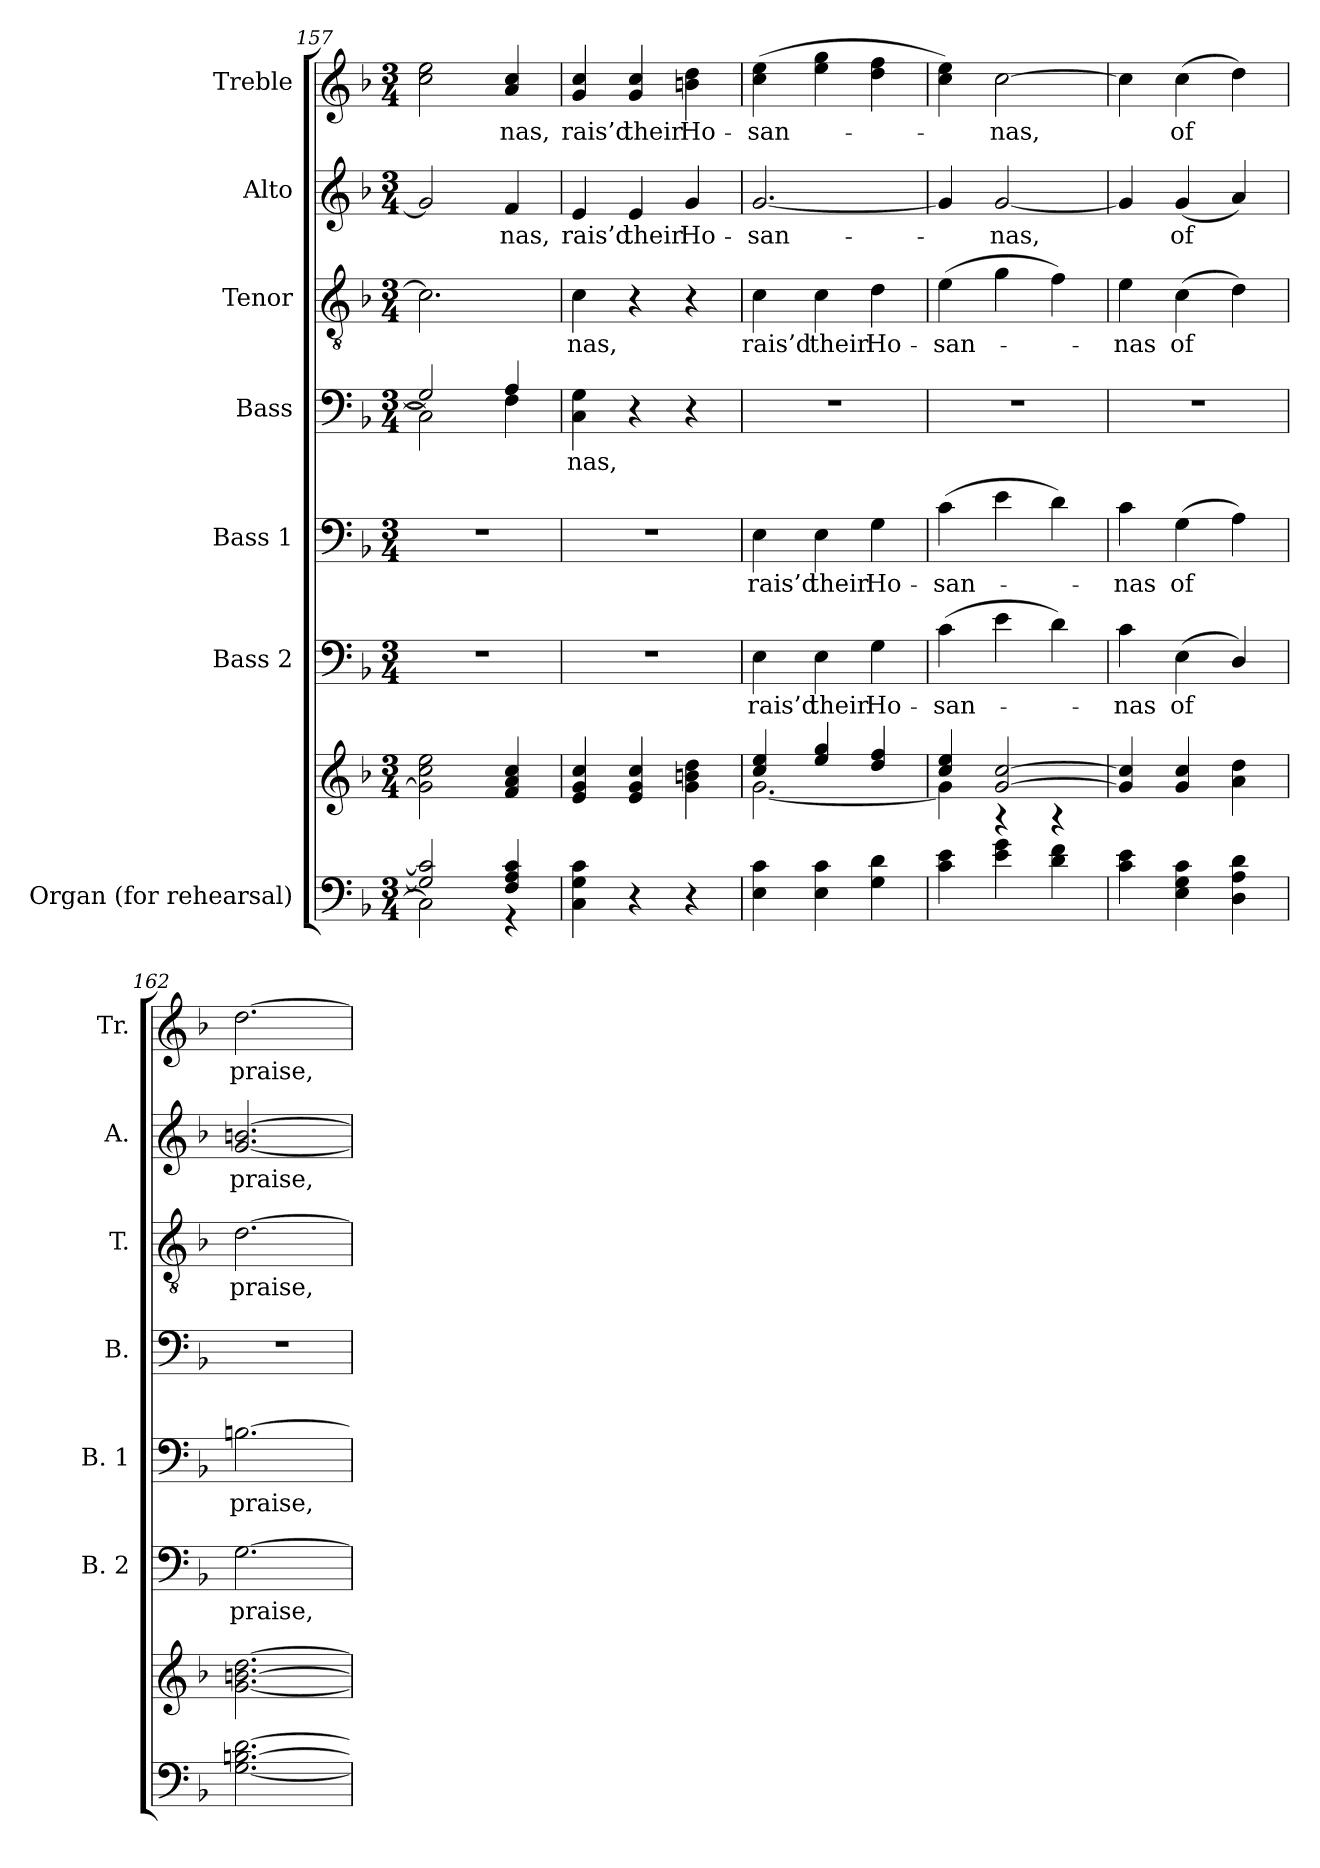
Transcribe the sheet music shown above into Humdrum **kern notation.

**kern	**kern	**kern	**text	**kern	**text	**kern	**text	**kern	**text	**kern	**text	**kern	**text
*part7	*part7	*part6	*part6	*part5	*part5	*part4	*part4	*part3	*part3	*part2	*part2	*part1	*part1
*staff8	*staff7	*staff6	*staff6	*staff5	*staff5	*staff4	*staff4	*staff3	*staff3	*staff2	*staff2	*staff1	*staff1
*I"Organ (for rehearsal)	*	*I"Bass 2	*	*I"Bass 1	*	*I"Bass	*	*I"Tenor	*	*I"Alto	*	*I"Treble	*
*	*	*I'B. 2	*	*I'B. 1	*	*I'B.	*	*I'T.	*	*I'A.	*	*I'Tr.	*
*clefF4	*clefG2	*clefF4	*	*clefF4	*	*clefF4	*	*clefGv2	*	*clefG2	*	*clefG2	*
*	*	*	*	*	*	*	*	*ITrd7c12	*	*	*	*	*
*k[b-]	*k[b-]	*k[b-]	*	*k[b-]	*	*k[b-]	*	*k[b-]	*	*k[b-]	*	*k[b-]	*
*F:	*F:	*F:	*	*F:	*	*F:	*	*F:	*	*F:	*	*F:	*
*M3/4	*M3/4	*M3/4	*	*M3/4	*	*M3/4	*	*M3/4	*	*M3/4	*	*M3/4	*
=157	=157	=157	=157	=157	=157	=157	=157	=157	=157	=157	=157	=157	=157
*^	*	*	*	*	*	*	*	*	*	*	*	*	*
!	!	!	!LO:N:vis=1	!	!LO:N:vis=1	!	!	!	!	!	!	!	!	!
*	*	*	*	*	*	*	*^	*	*	*	*	*	*	*
2Gi/] 2ci]	2Ci\]	2gi\] 2cci 2eei	2.r	.	2.r	.	2Gi/]	2Ci\]	.	2.Ci\]	.	2gi/]	.	2cci\ 2eei	.
!	!	!	!	!	!	!	!	!	!	!	!	!	!LO:LY:b:color=#000000	!	!
!	!	!	!	!	!	!	!	!	!	!	!	!	!	!	!LO:LY:b:color=#000000
4Fi/ 4Ai 4ci	4r	4fi/ 4ai 4cci	.	.	.	.	4Ai/	4Fi\	.	.	.	4fi/	-nas,	4ai/ 4cci	-nas,
=158	=158	=158	=158	=158	=158	=158	=158	=158	=158	=158	=158	=158	=158	=158	=158
!	!	!	!LO:N:vis=1	!	!LO:N:vis=1	!	!	!	!	!	!	!	!	!	!
*v	*v	*	*	*	*	*	*v	*v	*	*	*	*	*	*	*
*^	*	*	*	*	*	*^	*	*	*	*	*	*	*
!	!	!	!	!	!	!	!	!	!LO:LY:b:color=#000000	!	!	!	!	!	!
*v	*v	*	*	*	*	*	*v	*v	*	*	*	*	*	*	*
*^	*	*	*	*	*	*^	*	*	*	*	*	*	*
!	!	!	!	!	!	!	!	!	!	!	!LO:LY:b:color=#000000	!	!	!	!
*v	*v	*	*	*	*	*	*v	*v	*	*	*	*	*	*	*
*^	*	*	*	*	*	*^	*	*	*	*	*	*	*
!	!	!	!	!	!	!	!	!	!	!	!	!	!LO:LY:b:color=#000000	!	!
*v	*v	*	*	*	*	*	*v	*v	*	*	*	*	*	*	*
*^	*	*	*	*	*	*^	*	*	*	*	*	*	*
!	!	!	!	!	!	!	!	!	!	!	!	!	!	!	!LO:LY:b:color=#000000
*v	*v	*	*	*	*	*	*v	*v	*	*	*	*	*	*	*
4Ci\ 4Gi 4ci	4ei/ 4gi 4cci	2.r	.	2.r	.	4Ci\ 4Gi	-nas,	4Ci\	-nas,	4ei/	rais’d	4gi/ 4cci	rais’d
!	!	!	!	!	!	!	!	!	!	!	!LO:LY:b:color=#000000	!	!
!	!	!	!	!	!	!	!	!	!	!	!	!	!LO:LY:b:color=#000000
4r	4ei/ 4gi 4cci	.	.	.	.	4r	.	4r	.	4ei/	their	4gi/ 4cci	their
!	!	!	!	!	!	!	!	!	!	!	!LO:LY:b:color=#000000	!	!
!	!	!	!	!	!	!	!	!	!	!	!	!	!LO:LY:b:color=#000000
4r	4gi\ 4bni 4ddi	.	.	.	.	4r	.	4r	.	4gi/	Ho-	4bni\ 4ddi	Ho-
!!LO:PB:g=z
=159	=159	=159	=159	=159	=159	=159	=159	=159	=159	=159	=159	=159	=159
*	*^	*	*	*	*	*	*	*	*	*	*	*	*
!	!	!	!	!LO:LY:b:color=#000000	!	!	!	!	!	!	!	!	!	!
!	!	!	!	!	!	!LO:LY:b:color=#000000	!LO:N:vis=1	!	!	!	!	!	!	!
!	!	!	!	!	!	!	!	!	!	!LO:LY:b:color=#000000	!	!	!	!
!	!	!	!	!	!	!	!	!	!	!	!	!LO:LY:b:color=#000000	!	!
!	!	!	!	!	!	!	!	!	!	!	!	!	!	!LO:LY:b:color=#000000
4Ei\ 4ci	4cci/ 4eei	[2.gi\	4Ei\	rais’d	4Ei\	rais’d	2.r	.	4Ci\	rais’d	[2.gi/	-san-	(4cci\ 4eei	-san-
!	!	!	!	!LO:LY:b:color=#000000	!	!	!	!	!	!	!	!	!	!
!	!	!	!	!	!	!LO:LY:b:color=#000000	!	!	!	!	!	!	!	!
!	!	!	!	!	!	!	!	!	!	!LO:LY:b:color=#000000	!	!	!	!
4Ei\ 4ci	4eei/ 4ggi	.	4Ei\	their	4Ei\	their	.	.	4Ci\	their	.	.	4eei\ 4ggi	.
!	!	!	!	!LO:LY:b:color=#000000	!	!	!	!	!	!	!	!	!	!
!	!	!	!	!	!	!LO:LY:b:color=#000000	!	!	!	!	!	!	!	!
!	!	!	!	!	!	!	!	!	!	!LO:LY:b:color=#000000	!	!	!	!
4Gi\ 4di	4ddi/ 4ffi	.	4Gi\	Ho-	4Gi\	Ho-	.	.	4Di\	Ho-	.	.	4ddi\ 4ffi	.
=160	=160	=160	=160	=160	=160	=160	=160	=160	=160	=160	=160	=160	=160	=160
!	!	!	!	!LO:LY:b:color=#000000	!	!	!	!	!	!	!	!	!	!
!	!	!	!	!	!	!LO:LY:b:color=#000000	!LO:N:vis=1	!	!	!	!	!	!	!
!	!	!	!	!	!	!	!	!	!	!LO:LY:b:color=#000000	!	!	!	!
4ci\ 4ei	4cci/ 4eei	4gi\]	(4ci\	-san-	(4ci\	-san-	2.r	.	(4Ei\	-san-	4gi/]	.	4cci\ 4eei)	.
!	!	!	!	!	!	!	!	!	!	!	!	!LO:LY:b:color=#000000	!	!
!	!	!	!	!	!	!	!	!	!	!	!	!	!	!LO:LY:b:color=#000000
4ei\ 4gi	[2gi/ [2cci	4r	4ei\	.	4ei\	.	.	.	4Gi\	.	[2gi/	-nas,	[2cci\	-nas,
4di\ 4fi	.	4r	4di\)	.	4di\)	.	.	.	4Fi\)	.	.	.	.	.
*	*v	*v	*	*	*	*	*	*	*	*	*	*	*	*
=161	=161	=161	=161	=161	=161	=161	=161	=161	=161	=161	=161	=161	=161
*	*^	*	*	*	*	*	*	*	*	*	*	*	*
!	!	!	!	!LO:LY:b:color=#000000	!	!	!	!	!	!	!	!	!	!
*	*v	*v	*	*	*	*	*	*	*	*	*	*	*	*
*	*^	*	*	*	*	*	*	*	*	*	*	*	*
!	!	!	!	!	!	!LO:LY:b:color=#000000	!LO:N:vis=1	!	!	!	!	!	!	!
*	*v	*v	*	*	*	*	*	*	*	*	*	*	*	*
*	*^	*	*	*	*	*	*	*	*	*	*	*	*
!	!	!	!	!	!	!	!	!	!	!LO:LY:b:color=#000000	!	!	!	!
*	*v	*v	*	*	*	*	*	*	*	*	*	*	*	*
4ci\ 4ei	4gi/] 4cci]	4ci\	-nas	4ci\	-nas	2.r	.	4Ei\	-nas	4gi/]	.	4cci\]	.
!	!	!	!LO:LY:b:color=#000000	!	!	!	!	!	!	!	!	!	!
!	!	!	!	!	!LO:LY:b:color=#000000	!	!	!	!	!	!	!	!
!	!	!	!	!	!	!	!	!	!LO:LY:b:color=#000000	!	!	!	!
!	!	!	!	!	!	!	!	!	!	!	!LO:LY:b:color=#000000	!	!
!	!	!	!	!	!	!	!	!	!	!	!	!	!LO:LY:b:color=#000000
4Ei\ 4Gi 4ci	4gi/ 4cci	(4Ei\	of	(4Gi\	of	.	.	(4Ci\	of	(4gi/	of	(4cci\	of
4Di\ 4Ai 4di	4ai\ 4ddi	4Di/)	.	4Ai\)	.	.	.	4Di\)	.	4ai/)	.	4ddi\)	.
=162	=162	=162	=162	=162	=162	=162	=162	=162	=162	=162	=162	=162	=162
!	!	!	!LO:LY:b:color=#000000	!	!	!	!	!	!	!	!	!	!
!	!	!	!	!	!LO:LY:b:color=#000000	!LO:N:vis=1	!	!	!	!	!	!	!
!	!	!	!	!	!	!	!	!	!LO:LY:b:color=#000000	!	!	!	!
!	!	!	!	!	!	!	!	!	!	!	!LO:LY:b:color=#000000	!	!
!	!	!	!	!	!	!	!	!	!	!	!	!	!LO:LY:b:color=#000000
[2.Gi\ [2.Bni [2.di	[2.gi\ [2.bni [2.ddi	[2.Gi\	praise,	[2.Bni\	praise,	2.r	.	[2.Di\	praise,	[2.gi/ [2.bni	praise,	[2.ddi\	praise,
=	=	=	=	=	=	=	=	=	=	=	=	=	=
*-	*-	*-	*-	*-	*-	*-	*-	*-	*-	*-	*-	*-	*-
